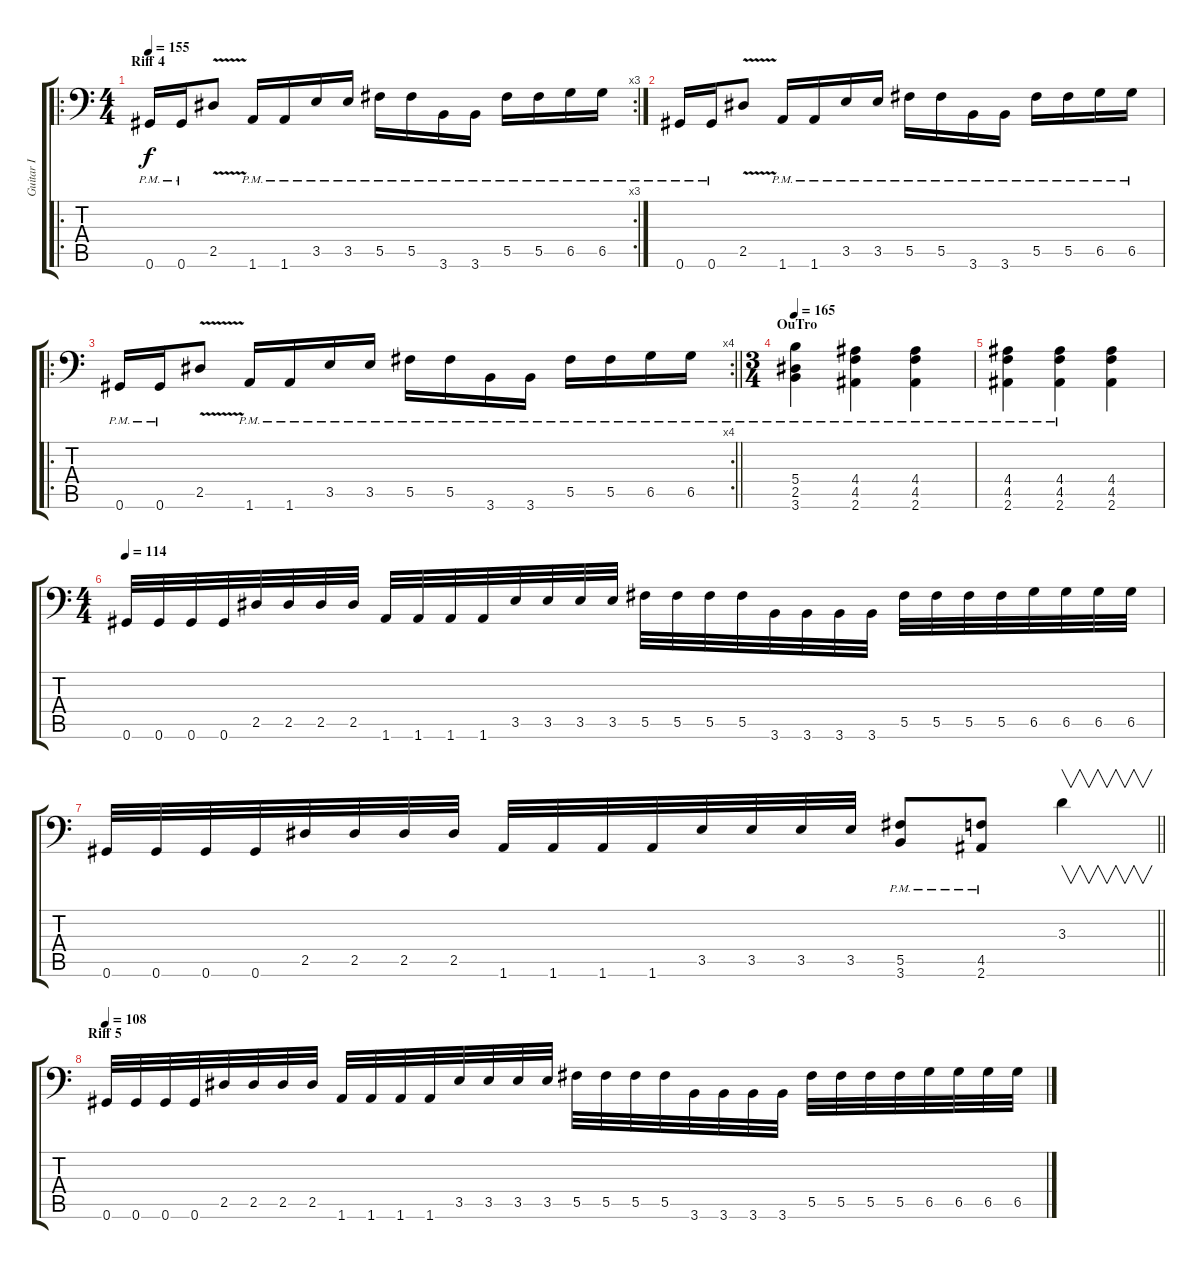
\track ("Guitar I" "Guitar I") {instrument distortionguitar}
\staff {score tabs}
\tuning (Ab3 Eb3 B2 Gb2 Db2 Ab1) {hide}
\ro
\rc 3
\ts (4 4)
\section ("" "Riff 4")
\tempo 155
\clef f4
\ks c
0.6{pm}.16{dy f} 0.6{pm}.16 2.5{v}.8 1.6{pm}.16 1.6{pm}.16 3.5{pm}.16 3.5{pm}.16 5.5{pm}.16 5.5{pm}.16 3.6{pm}.16 3.6{pm}.16 5.5{pm}.16 5.5{pm}.16 6.5{pm}.16 6.5{pm}.16 |
0.6{pm}.16 0.6{pm}.16 2.5{v}.8 1.6{pm}.16 1.6{pm}.16 3.5{pm}.16 3.5{pm}.16 5.5{pm}.16 5.5{pm}.16 3.6{pm}.16 3.6{pm}.16 5.5{pm}.16 5.5{pm}.16 6.5{pm}.16 6.5{pm}.16 |
\ro
\rc 4
\barLineRight lightlight
0.6{pm}.16 0.6{pm}.16 2.5{v}.8 1.6{pm}.16 1.6{pm}.16 3.5{pm}.16 3.5{pm}.16 5.5{pm}.16 5.5{pm}.16 3.6{pm}.16 3.6{pm}.16 5.5{pm}.16 5.5{pm}.16 6.5{pm}.16 6.5{pm}.16 |
\ts (3 4)
\section ("" "OuTro")
\tempo 165
(5.4{pm} 2.5{pm} 3.6{pm}).4 (4.4{pm} 4.5{pm} 2.6{pm}).4 (4.4{pm} 4.5{pm} 2.6{pm}).4 |
(4.4{pm} 4.5{pm} 2.6{pm}).4 (4.4{pm} 4.5{pm} 2.6{pm}).4 (4.4 4.5 2.6).4 |
\ts (4 4)
\tempo 114
0.6.32 0.6.32 0.6.32 0.6.32 2.5.32 2.5.32 2.5.32 2.5.32 1.6.32 1.6.32 1.6.32 1.6.32 3.5.32 3.5.32 3.5.32 3.5.32 5.5.32 5.5.32 5.5.32 5.5.32 3.6.32 3.6.32 3.6.32 3.6.32 5.5.32 5.5.32 5.5.32 5.5.32 6.5.32 6.5.32 6.5.32 6.5.32 |
\barLineRight lightlight
0.6.32 0.6.32 0.6.32 0.6.32 2.5.32 2.5.32 2.5.32 2.5.32 1.6.32 1.6.32 1.6.32 1.6.32 3.5.32 3.5.32 3.5.32 3.5.32 (5.5{pm} 3.6{pm}).8 (4.5{pm} 2.6{pm}).8 3.3.4{v instrument guitarharmonics} |
\section ("" "Riff 5")
\tempo 108
0.6.32{instrument distortionguitar} 0.6.32 0.6.32 0.6.32 2.5.32 2.5.32 2.5.32 2.5.32 1.6.32 1.6.32 1.6.32 1.6.32 3.5.32 3.5.32 3.5.32 3.5.32 5.5.32 5.5.32 5.5.32 5.5.32 3.6.32 3.6.32 3.6.32 3.6.32 5.5.32 5.5.32 5.5.32 5.5.32 6.5.32 6.5.32 6.5.32 6.5.32
